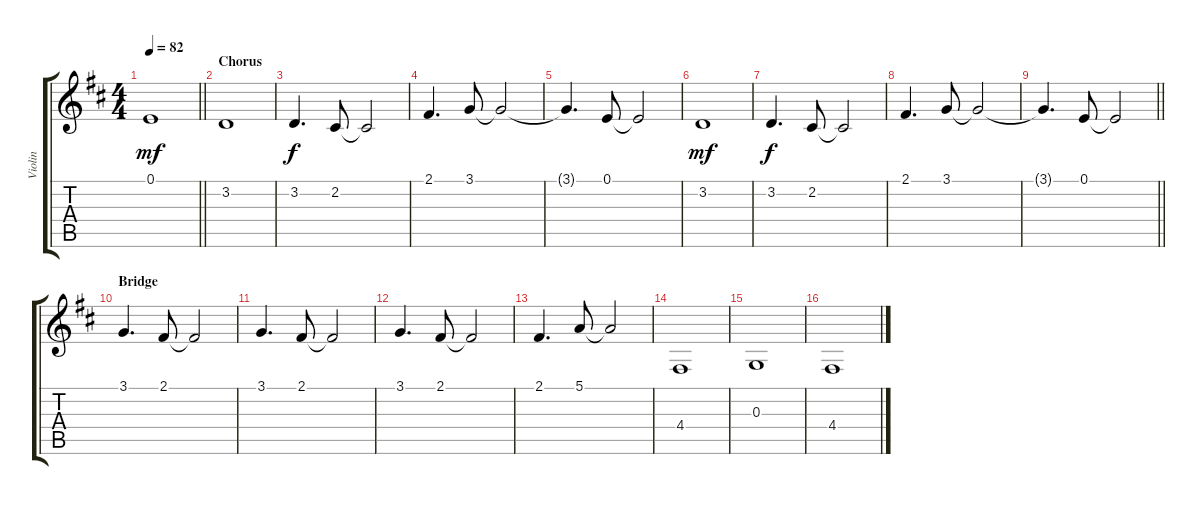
\track ("Violin" "Violin") {instrument violin}
\staff {score tabs}
\tuning (E4 B3 G3 D3 A2 E2) {hide}
\ts (4 4)
\tempo 82
\clef g2
\barLineRight lightlight
\ks d
0.1.1{dy mf} |
\section ("" "Chorus")
3.2.1 |
3.2.4{d dy f} 2.2.8 2.2{t}.2 |
2.1.4{d} 3.1.8 3.1{t}.2 |
3.1{t}.4{d} 0.1.8 0.1{t}.2 |
3.2.1{dy mf} |
3.2.4{d dy f} 2.2.8 2.2{t}.2 |
2.1.4{d} 3.1.8 3.1{t}.2 |
\barLineRight lightlight
3.1{t}.4{d} 0.1.8 0.1{t}.2 |
\section ("" "Bridge")
3.1.4{d} 2.1.8 2.1{t}.2 |
3.1.4{d} 2.1.8 2.1{t}.2 |
3.1.4{d} 2.1.8 2.1{t}.2 |
2.1.4{d} 5.1.8 5.1{t}.2 |
4.4.1 |
0.3.1 |
4.4.1
